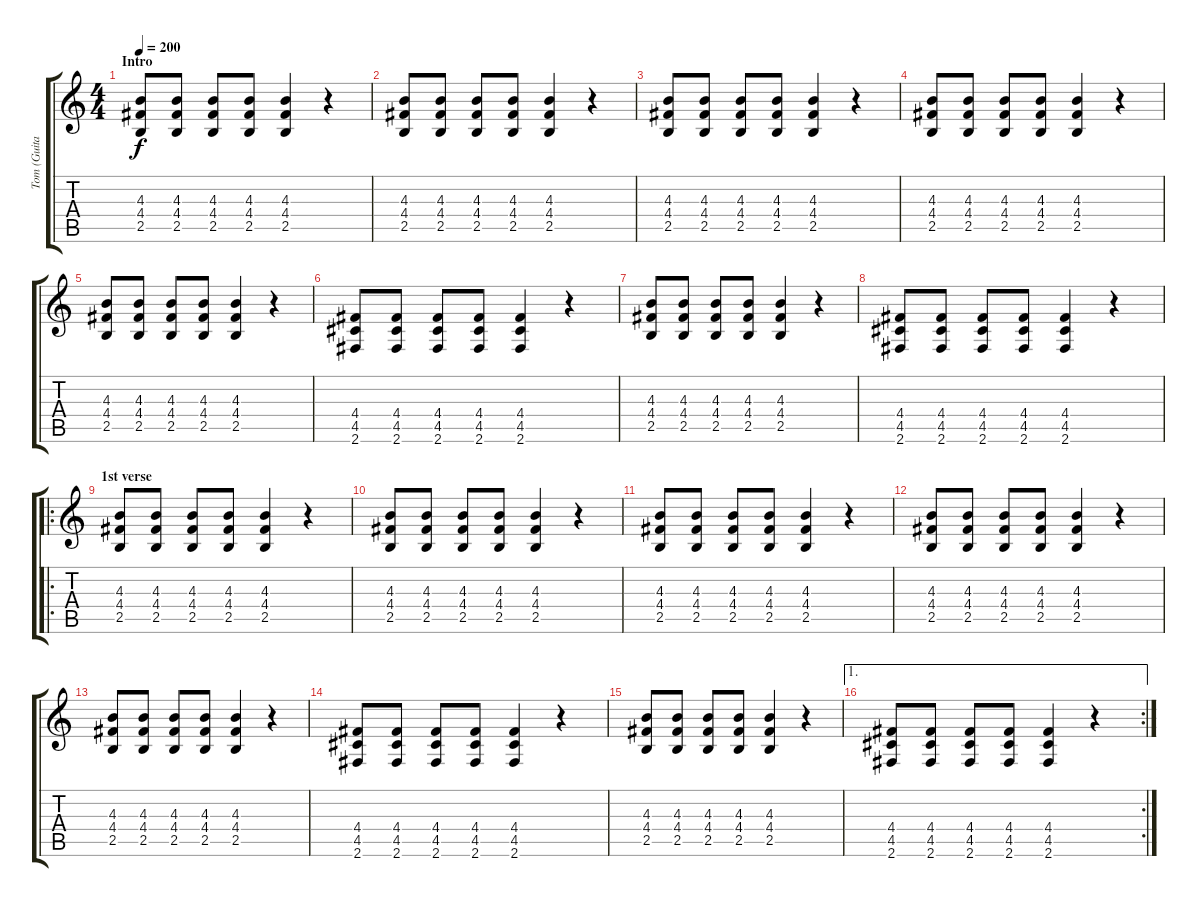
\track ("Tom (Guitar 2)" "Tom (Guita") {instrument distortionguitar}
\staff {score tabs}
\tuning (E4 B3 G3 D3 A2 E2) {hide}
\ts (4 4)
\section ("" "Intro")
\tempo 200
\clef g2
\ks c
(4.3 4.4 2.5).8{dy f instrument distortionguitar} (4.3 4.4 2.5).8 (4.3 4.4 2.5).8 (4.3 4.4 2.5).8 (4.3 4.4 2.5).4 r.4 |
(4.3 4.4 2.5).8 (4.3 4.4 2.5).8 (4.3 4.4 2.5).8 (4.3 4.4 2.5).8 (4.3 4.4 2.5).4 r.4 |
(4.3 4.4 2.5).8 (4.3 4.4 2.5).8 (4.3 4.4 2.5).8 (4.3 4.4 2.5).8 (4.3 4.4 2.5).4 r.4 |
(4.3 4.4 2.5).8 (4.3 4.4 2.5).8 (4.3 4.4 2.5).8 (4.3 4.4 2.5).8 (4.3 4.4 2.5).4 r.4 |
(4.3 4.4 2.5).8 (4.3 4.4 2.5).8 (4.3 4.4 2.5).8 (4.3 4.4 2.5).8 (4.3 4.4 2.5).4 r.4 |
(4.4 4.5 2.6).8 (4.4 4.5 2.6).8 (4.4 4.5 2.6).8 (4.4 4.5 2.6).8 (4.4 4.5 2.6).4 r.4 |
(4.3 4.4 2.5).8 (4.3 4.4 2.5).8 (4.3 4.4 2.5).8 (4.3 4.4 2.5).8 (4.3 4.4 2.5).4 r.4 |
(4.4 4.5 2.6).8 (4.4 4.5 2.6).8 (4.4 4.5 2.6).8 (4.4 4.5 2.6).8 (4.4 4.5 2.6).4 r.4 |
\ro
\section ("" "1st verse")
(4.3 4.4 2.5).8 (4.3 4.4 2.5).8 (4.3 4.4 2.5).8 (4.3 4.4 2.5).8 (4.3 4.4 2.5).4 r.4 |
(4.3 4.4 2.5).8 (4.3 4.4 2.5).8 (4.3 4.4 2.5).8 (4.3 4.4 2.5).8 (4.3 4.4 2.5).4 r.4 |
(4.3 4.4 2.5).8 (4.3 4.4 2.5).8 (4.3 4.4 2.5).8 (4.3 4.4 2.5).8 (4.3 4.4 2.5).4 r.4 |
(4.3 4.4 2.5).8 (4.3 4.4 2.5).8 (4.3 4.4 2.5).8 (4.3 4.4 2.5).8 (4.3 4.4 2.5).4 r.4 |
(4.3 4.4 2.5).8 (4.3 4.4 2.5).8 (4.3 4.4 2.5).8 (4.3 4.4 2.5).8 (4.3 4.4 2.5).4 r.4 |
(4.4 4.5 2.6).8 (4.4 4.5 2.6).8 (4.4 4.5 2.6).8 (4.4 4.5 2.6).8 (4.4 4.5 2.6).4 r.4 |
(4.3 4.4 2.5).8 (4.3 4.4 2.5).8 (4.3 4.4 2.5).8 (4.3 4.4 2.5).8 (4.3 4.4 2.5).4 r.4 |
\ae 1
\rc 2
(4.4 4.5 2.6).8 (4.4 4.5 2.6).8 (4.4 4.5 2.6).8 (4.4 4.5 2.6).8 (4.4 4.5 2.6).4 r.4
